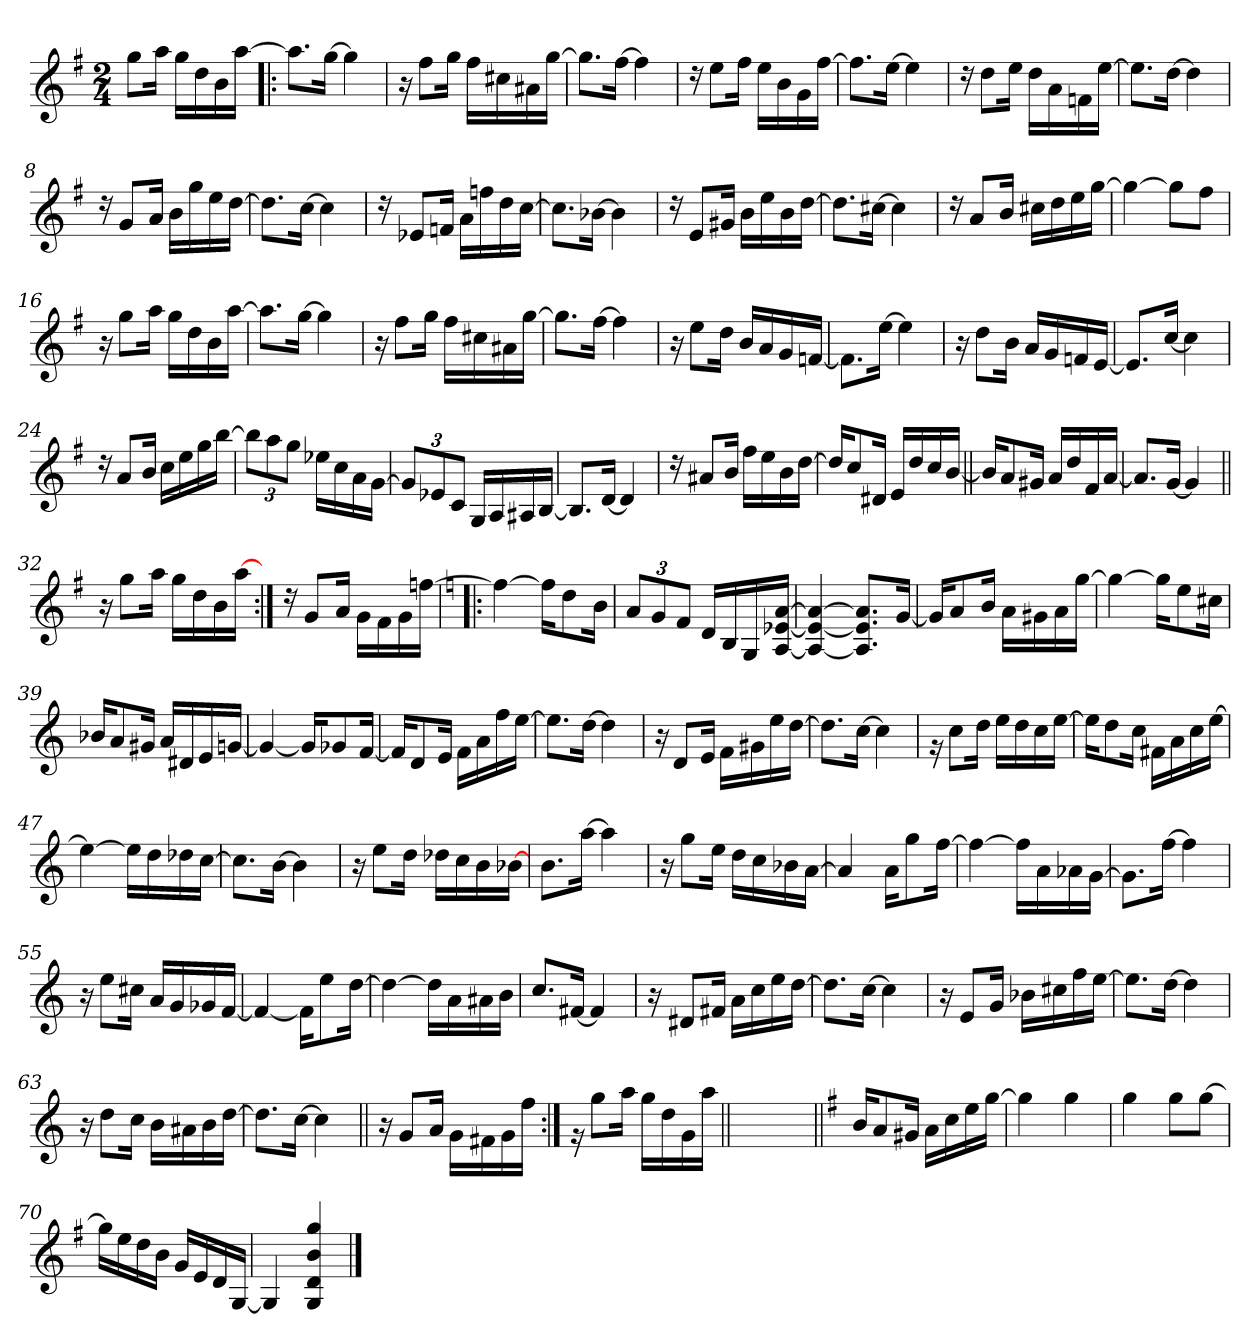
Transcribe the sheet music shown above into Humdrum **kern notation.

**kern
*part1
*staff1
*clefG2
*k[f#]
*G:
*M2/4
=
8gg\L
16aa\Jk
16gg\LL
16dd\
16b\
[16aa\JJ
=1!|:
8.aa\L]
[16gg\Jk
4gg\]
=2
16r
8ff#\L
16gg\Jk
16ff#\LL
16cc#X\
16a#X\
[16gg\JJ
=3
8.gg\L]
[16ff#\Jk
4ff#\]
=4
16rcc
8ee\L
16ff#\Jk
16ee\LL
16b\
16g\
[16ff#\JJ
!!LO:LB:g=z
=5
8.ff#\L]
[16ee\Jk
4ee\]
=6
16rcc
8dd\L
16ee\Jk
16dd\LL
16a\
16fn\
[16ee\JJ
=7
8.ee\L]
[16dd\Jk
4dd\]
=8
16rcc
8g/L
16a/Jk
16b\LL
16gg\
16ee\
[16dd\JJ
=9
8.dd\L]
[16cc\Jk
4cc\]
!!LO:LB:g=z
=10
16rcc
8e-X/L
16fn/Jk
16a\LL
16ffn\
16dd\
[16cc\JJ
=11
8.cc\L]
[16b-X\Jk
4b-\]
=12
16rcc
8e/L
16g#X/Jk
16b\LL
16ee\
16b\
[16dd\JJ
=13
8.dd\L]
[16cc#X\Jk
4cc#\]
=14
16rcc
8a/L
16b/Jk
16cc#X\LL
16dd\
16ee\
[16gg\JJ
!!LO:LB:g=z
=15
4gg\_
8gg\L]
8ff#\J
=16
16r
8gg\L
16aa\Jk
16gg\LL
16dd\
16b\
[16aa\JJ
=17
8.aa\L]
[16gg\Jk
4gg\]
=18
16r
8ff#\L
16gg\Jk
16ff#\LL
16cc#X\
16a#X\
[16gg\JJ
=19
8.gg\L]
[16ff#\Jk
4ff#\]
!!LO:LB:g=z
=20
16r
8ee\L
16dd\Jk
16b/LL
16a/
16g/
[16fn/JJ
=21
8.f\L]
[16ee\Jk
4ee\]
=22
16r
8dd\L
16b\Jk
16a/LL
16g/
16fn/
[16e/JJ
=23
8.e/L]
[16cc/Jk
4cc\]
=24
16rcc
8a/L
16b/Jk
16cc\LL
16ee\
16gg\
[16bb\JJ
!!LO:LB:g=z
=25
12bb\L]
12aa\
12gg\J
16ee-X\LL
16cc\
16a\
[16g\JJ
=26
12g/L]
12e-X/
12c/J
16G/LL
16A/
16A#X/
[16B/JJ
=27
8.B/L]
[16d/Jk
4d/]
=28
16rcc
8a#X/L
16b/Jk
16ff#\LL
16ee\
16b\
[16dd\JJ
=29
16dd/KL]
8cc/
16d#X/Jk
16e/LL
16dd/
16cc/
[16b/JJ
!!LO:LB:g=z
=30||
16b/KL]
8a/
16g#X/Jk
16a/LL
16dd/
16f#/
[16a/JJ
=31
8.a/L]
[16g/Jk
4g/]
=32||
16r
8gg\L
16aa\Jk
16gg\LL
16dd\
16b\
[16aa\JJ
=33:|!
16rcc
8g/L
16a/Jk
16g\LL
16f#\
16g\
[16ffn\JJ
=34!|:
*k[]
*C:
4ff\_
16ff\KL]
8dd\
16b\Jk
!!LO:LB:g=z
=35
12a/L
12g/
12f/J
16d/LL
16B/
16G/
[16A/ [16e-X/ [16a/JJ
=36
4A/_ 4e-/_ 4a/_
8.A/] 8.e-/] 8.a/]L
[16g/Jk
=37
16g/KL]
8a/
16b/Jk
16a\LL
16g#X\
16a\
[16gg\JJ
=38
4gg\_
16gg\KL]
8ee\
16cc#X\Jk
=39
16b-X/KL
8a/
16g#X/Jk
16a/LL
16d#X/
16e/
[16gn/JJ
!!LO:LB:g=z
=40
4g/_
16g/KL]
8g-X/
[16f/Jk
=41
16f/KL]
8d/
16e/Jk
16f\LL
16a\
16ff\
[16ee\JJ
=42
8.ee\L]
[16dd\Jk
4dd\]
=43
16r
8d/L
16e/Jk
16f\LL
16g#X\
16ee\
[16dd\JJ
=44
8.dd\L]
[16cc\Jk
4cc\]
!!LO:LB:g=z
=45
16rf
8cc\L
16dd\Jk
16ee\LL
16dd\
16cc\
[16ee\JJ
=46
16ee\KL]
8dd\
16cc\Jk
16f#X\LL
16a\
16cc\
[16ee\JJ
=47
4ee\_
16ee\LL]
16dd\
16dd-X\
[16cc\JJ
=48
8.cc\L]
[16b\Jk
4b\]
=49
16r
8ee\L
16dd\Jk
16dd-X\LL
16cc\
16b\
[16b-X\JJ
!!LO:LB:g=z
=50
8.b\L
[16aa\Jk
4aa\]
=51
16r
8gg\L
16ee\Jk
16dd\LL
16cc\
16b-X\
[16a\JJ
=52
4a/]
16a\KL
8gg\
[16ff\Jk
=53
4ff\_
16ff\LL]
16a\
16a-X\
[16g\JJ
=54
8.g\L]
[16ff\Jk
4ff\]
!!LO:PB:g=z
=55
16r
8ee\L
16cc#X\Jk
16a/LL
16g/
16g-X/
[16f/JJ
=56
4f/_
16f\KL]
8ee\
[16dd\Jk
=57
4dd\_
16dd\LL]
16a\
16a#X\
16b\JJ
=58
8.cc/L
[16f#X/Jk
4f#/]
=59
16ra
8d#X/L
16f#X/Jk
16a\LL
16cc\
16ee\
[16dd\JJ
!!LO:LB:g=z
=60
8.dd\L]
[16cc\Jk
4cc\]
=61
16ra
8e/L
16g/Jk
16b-X\LL
16cc#X\
16ff\
[16ee\JJ
=62
8.ee\L]
[16dd\Jk
4dd\]
=63
16ra
8dd\L
16cc\Jk
16b\LL
16a#X\
16b\
[16dd\JJ
=64
8.dd\L]
[16cc\Jk
4cc\]
!!LO:LB:g=z
=65||
16r
8g/L
16a/Jk
16g\LL
16f#X\
16g\
16ff\JJ
=66:|!
16rf
8gg\L
16aa\Jk
16gg\LL
16dd\
16g\
16aa\JJ
=66X1||
*stria0
2ryy
!!LO:LB:g=z
=67||
*stria5
*k[f#]
*G:
16b/KL
8a/
16g#X/Jk
16a\LL
16cc\
16ee\
[16gg\JJ
=68
4gg\]
4gg\
=69
4gg\
8gg\L
[8gg\J
=70
16gg\LL]
16ee\
16dd\
16b\JJ
16g/LL
16e/
16d/
[16G/JJ
=71
4G/]
4G/ 4d/ 4b/ 4gg/
==
*-
